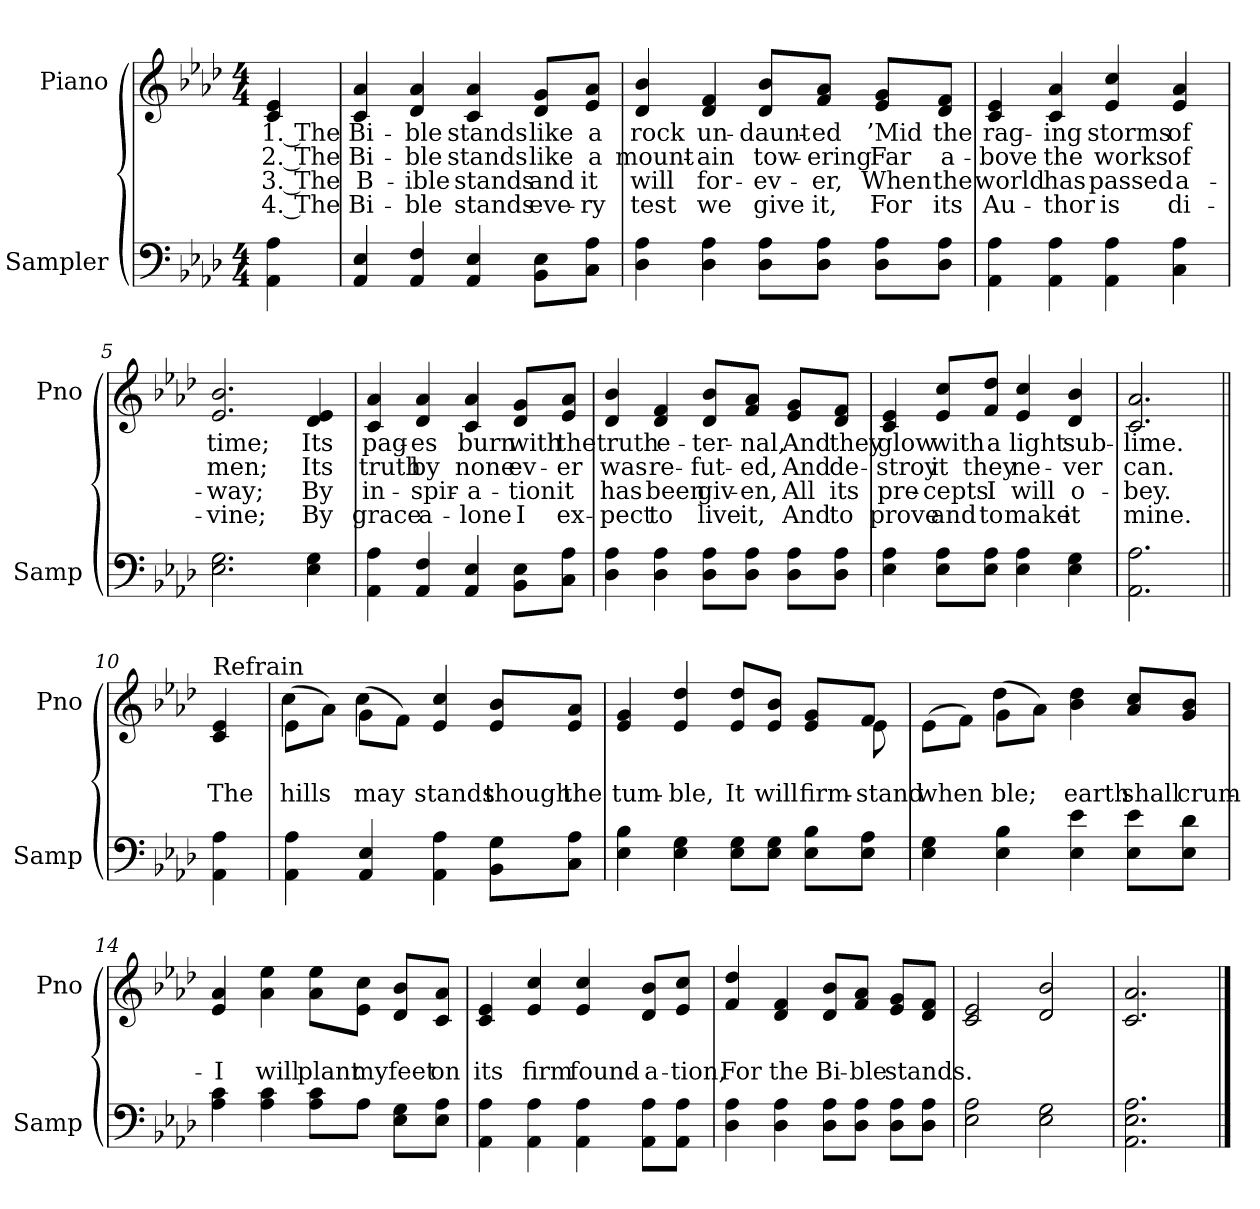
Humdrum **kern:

**kern	**kern	**text	**text	**text	**text
*part2	*part1	*part1	*part1	*part1	*part1
*staff2	*staff1	*staff1	*staff1	*staff1	*staff1
*I"Sampler	*I"Piano	*	*	*	*
*I'Samp	*I'Pno	*	*	*	*
*clefF4	*clefG2	*	*	*	*
*k[b-e-a-d-]	*k[b-e-a-d-]	*	*	*	*
*A-:	*A-:	*	*	*	*
*M4/4	*M4/4	*	*	*	*
=1	=1	=1	=1	=1	=1
4AA-\ 4A-\	4c/ 4e-/	1. The	2. The	3. The	4. The
=2	=2	=2	=2	=2	=2
4AA-/ 4E-/	4c/ 4a-/	Bi-	Bi-	B-	Bi-
4AA-/ 4F/	4d-/ 4a-/	-ble	-ble	-ible	-ble
4AA-/ 4E-/	4c/ 4a-/	stands	stands	stands	stands
8BB-\ 8E-\L	8d-/ 8g/L	like	like	and	eve-
8C\ 8A-\J	8e-/ 8a-/J	a	a	it	-ry
=3	=3	=3	=3	=3	=3
4D-\ 4A-\	4d-/ 4b-/	rock	mount-	will	test
4D-\ 4A-\	4d-/ 4f/	un-	-ain	for-	we
8D-\ 8A-\L	8d-/ 8b-/L	-daunt-	tow-	-ev-	give
8D-\ 8A-\J	8f/ 8a-/J	-ed	-ering	-er,	it,
8D-\ 8A-\L	8e-/ 8g/L	’Mid	Far	When	For
8D-\ 8A-\J	8d-/ 8f/J	the	a-	the	its
=4	=4	=4	=4	=4	=4
4AA-\ 4A-\	4c/ 4e-/	rag-	-bove	world	Au-
4AA-\ 4A-\	4c/ 4a-/	-ing	the	has	-thor
4AA-\ 4A-\	4e-/ 4cc/	storms	works	passed	is
4C\ 4A-\	4e-/ 4a-/	of	of	a-	di-
=5	=5	=5	=5	=5	=5
2.E-\ 2.G\	2.e-/ 2.b-/	time;	men;	-way;	-vine;
4E-\ 4G\	4d-/ 4e-/	Its	Its	By	By
=6	=6	=6	=6	=6	=6
4AA-\ 4A-\	4c/ 4a-/	pag-	truth	in-	grace
4AA-/ 4F/	4d-/ 4a-/	-es	by	-spir-	a-
4AA-/ 4E-/	4c/ 4a-/	burn	none	-a-	-lone
8BB-\ 8E-\L	8d-/ 8g/L	with	ev-	-tion	I
8C\ 8A-\J	8e-/ 8a-/J	the	-er	it	ex-
=7	=7	=7	=7	=7	=7
4D-\ 4A-\	4d-/ 4b-/	truth	was	has	-pect
4D-\ 4A-\	4d-/ 4f/	e-	re-	been	to
8D-\ 8A-\L	8d-/ 8b-/L	-ter-	-fut-	giv-	live
8D-\ 8A-\J	8f/ 8a-/J	-nal,	-ed,	-en,	it,
8D-\ 8A-\L	8e-/ 8g/L	And	And	All	And
8D-\ 8A-\J	8d-/ 8f/J	they	de-	its	to
=8	=8	=8	=8	=8	=8
4E-\ 4A-\	4c/ 4e-/	glow	-stroy	pre-	prove
8E-\ 8A-\L	8e-/ 8cc/L	with	it	-cepts	and
8E-\ 8A-\J	8f/ 8dd-/J	a	they	I	to
4E-\ 4A-\	4e-/ 4cc/	light	ne-	will	make
4E-\ 4G\	4d-/ 4b-/	sub-	-ver	o-	it
=9	=9	=9	=9	=9	=9
2.AA-\ 2.A-\	2.c/ 2.a-/	-lime.	can.	-bey.	mine.
=10||	=10||	=10||	=10||	=10||	=10||
!	!LO:TX:t=Refrain	!	!	!	!
4AA-\ 4A-\	4c/ 4e-/	.	The	.	.
=11	=11	=11	=11	=11	=11
*	*^	*	*	*	*
4AA-\ 4A-\	(8e-\L	4cc	.	hills	.	.
.	8a-\J)	.	.	.	.	.
4AA-/ 4E-/	(8g\L	4cc	.	may	.	.
.	8f\J)	.	.	.	.	.
4AA-\ 4A-\	4e-/ 4cc/	2ryy	.	stands	.	.
8BB-\ 8G\L	8e-/ 8b-/L	.	.	though	.	.
8C\ 8A-\J	8e-/ 8a-/J	.	.	the	.	.
=12	=12	=12	=12	=12	=12	=12
4E-\ 4B-\	4e-/ 4g/	2..ryy	.	tum-	.	.
4E-\ 4G\	4e-/ 4dd-/	.	.	-ble,	.	.
8E-\ 8G\L	8e-/ 8dd-/L	.	.	It	.	.
8E-\ 8G\J	8e-/ 8b-/J	.	.	will	.	.
8E-\ 8B-\L	8e-/ 8g/L	.	.	firm-	.	.
8E-\ 8A-\J	8f/J	8e-	.	stand	.	.
=13	=13	=13	=13	=13	=13	=13
4E-\ 4G\	(8e-\L	4ryy	.	when	.	.
.	8f\J)	.	.	.	.	.
4E-\ 4B-\	(8g\L	4dd-	.	-ble;	.	.
.	8a-\J)	.	.	.	.	.
4E-\ 4e-\	4b-\ 4dd-\	2ryy	.	earth	.	.
8E-\ 8e-\L	8a-/ 8cc/L	.	.	shall	.	.
8E-\ 8d-\J	8g/ 8b-/J	.	.	crum-	.	.
*	*v	*v	*	*	*	*
=14	=14	=14	=14	=14	=14
4A-\ 4c\	4e-/ 4a-/	.	I	.	.
4A-\ 4c\	4a-\ 4ee-\	.	will	.	.
8A-\ 8c\L	8a-\ 8ee-\L	.	plant	.	.
8A-\J	8e-\ 8cc\J	.	my	.	.
8E-\ 8G\L	8d-/ 8b-/L	.	feet	.	.
8E-\ 8A-\J	8c/ 8a-/J	.	on	.	.
=15	=15	=15	=15	=15	=15
4AA-\ 4A-\	4c/ 4e-/	.	its	.	.
4AA-\ 4A-\	4e-/ 4cc/	.	firm	.	.
4AA-\ 4A-\	4e-/ 4cc/	.	found-	.	.
8AA-\ 8A-\L	8d-/ 8b-/L	.	-a-	.	.
8AA-\ 8A-\J	8e-/ 8cc/J	.	-tion,	.	.
=16	=16	=16	=16	=16	=16
4D-\ 4A-\	4f/ 4dd-/	.	For	.	.
4D-\ 4A-\	4d-/ 4f/	.	the	.	.
8D-\ 8A-\L	8d-/ 8b-/L	.	Bi-	.	.
8D-\ 8A-\J	8f/ 8a-/J	.	-ble	.	.
8D-\ 8A-\L	8e-/ 8g/L	.	stands.	.	.
8D-\ 8A-\J	8d-/ 8f/J	.	.	.	.
=17	=17	=17	=17	=17	=17
2E-\ 2A-\	2c/ 2e-/	.	.	.	.
2E-\ 2G\	2d-/ 2b-/	.	.	.	.
=18	=18	=18	=18	=18	=18
2.AA-\ 2.E-\ 2.A-\	2.c/ 2.a-/	.	.	.	.
==	==	==	==	==	==
*-	*-	*-	*-	*-	*-
